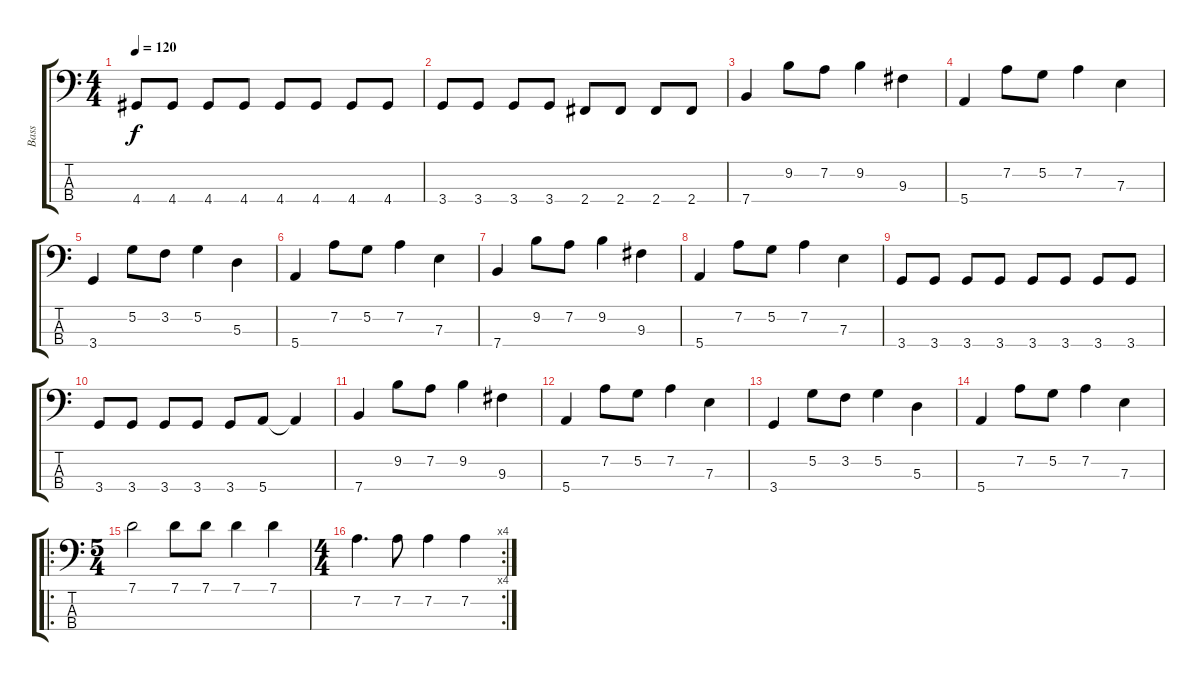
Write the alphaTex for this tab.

\track ("Bass" "Bass") {instrument electricbassfinger}
\staff {score tabs}
\tuning (G2 D2 A1 E1) {hide}
\ts (4 4)
\tempo 120
\clef f4
\ks c
4.4.8{dy f} 4.4.8 4.4.8 4.4.8 4.4.8 4.4.8 4.4.8 4.4.8 |
3.4.8 3.4.8 3.4.8 3.4.8 2.4.8 2.4.8 2.4.8 2.4.8 |
7.4.4 9.2.8 7.2.8 9.2.4 9.3.4 |
5.4.4 7.2.8 5.2.8 7.2.4 7.3.4 |
3.4.4 5.2.8 3.2.8 5.2.4 5.3.4 |
5.4.4 7.2.8 5.2.8 7.2.4 7.3.4 |
7.4.4 9.2.8 7.2.8 9.2.4 9.3.4 |
5.4.4 7.2.8 5.2.8 7.2.4 7.3.4 |
3.4.8 3.4.8 3.4.8 3.4.8 3.4.8 3.4.8 3.4.8 3.4.8 |
3.4.8 3.4.8 3.4.8 3.4.8 3.4.8 5.4.8 5.4{t}.4 |
7.4.4 9.2.8 7.2.8 9.2.4 9.3.4 |
5.4.4 7.2.8 5.2.8 7.2.4 7.3.4 |
3.4.4 5.2.8 3.2.8 5.2.4 5.3.4 |
5.4.4 7.2.8 5.2.8 7.2.4 7.3.4 |
\ro
\ts (5 4)
7.1.2 7.1.8 7.1.8 7.1.4 7.1.4 |
\rc 4
\ts (4 4)
7.2.4{d} 7.2.8 7.2.4 7.2.4
